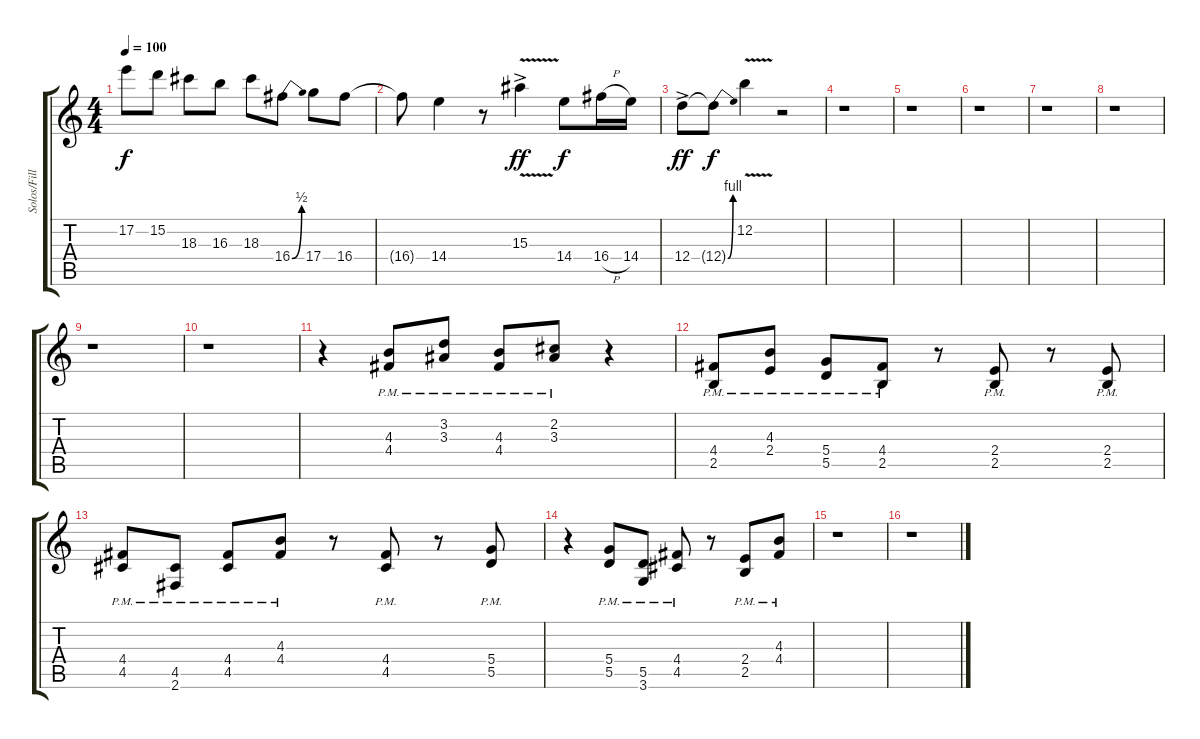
\track ("Solos/Fills" "Solos/Fill") {instrument overdrivenguitar}
\staff {score tabs}
\tuning (E4 B3 G3 D3 A2 E2) {hide}
\ts (4 4)
\tempo 100
\clef g2
\ks c
17.2.8{dy f} 15.2.8 18.3.8 16.3.8 18.3.8 16.4{be (bend 0 0 60 2)}.8 17.4.8 16.4.8 |
16.4{t}.8 14.4.4 r.8 15.3{v ac}.4{dy ff} 14.4.8{dy f} 16.4{h}.16 14.4.16 |
12.4{ac}.8{dy ff} 12.4{be (bend 0 0 60 4) t}.8{dy f} 12.2{v}.4 r.2 |
r.1 |
r.1 |
r.1 |
r.1 |
r.1 |
r.1 |
r.1 |
r.4 (4.3{pm} 4.4{pm}).8 (3.2{pm} 3.3{pm}).8 (4.3{pm} 4.4{pm}).8 (2.2{pm} 3.3{pm}).8 r.4 |
(4.4{pm} 2.5{pm}).8 (4.3{pm} 2.4{pm}).8 (5.4{pm} 5.5{pm}).8 (4.4{pm} 2.5{pm}).8 r.8 (2.4{pm} 2.5{pm}).8 r.8 (2.4{pm} 2.5{pm}).8 |
(4.4{pm} 4.5{pm}).8 (4.5{pm} 2.6{pm}).8 (4.4{pm} 4.5{pm}).8 (4.3{pm} 4.4{pm}).8 r.8 (4.4{pm} 4.5{pm}).8 r.8 (5.4{pm} 5.5{pm}).8 |
r.4 (5.4{pm} 5.5{pm}).8 (5.5{pm} 3.6{pm}).8 (4.4{pm} 4.5{pm}).8 r.8 (2.4{pm} 2.5{pm}).8 (4.3{pm} 4.4{pm}).8 |
r.1 |
r.1
